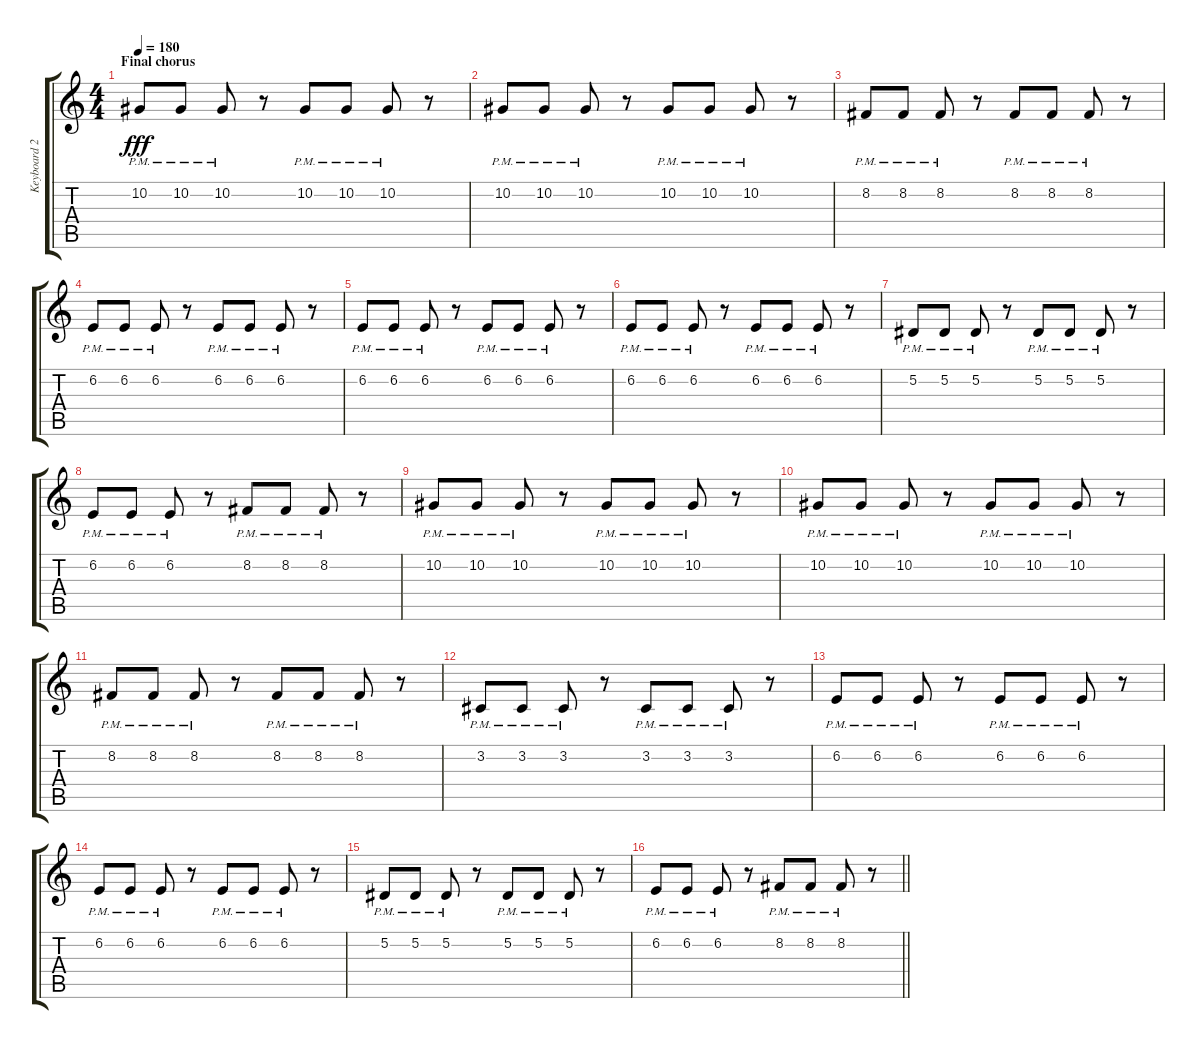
\track ("Keyboard 2" "Keyboard 2") {instrument stringensemble1}
\staff {score tabs}
\tuning (Eb4 Bb3 Gb3 Db3 Ab2 Db2) {hide}
\ts (4 4)
\section ("" "Final chorus")
\tempo 180
\clef g2
\ks c
10.2{pm}.8{dy fff} 10.2{pm}.8 10.2{pm}.8 r.8 10.2{pm}.8 10.2{pm}.8 10.2{pm}.8 r.8 |
10.2{pm}.8 10.2{pm}.8 10.2{pm}.8 r.8 10.2{pm}.8 10.2{pm}.8 10.2{pm}.8 r.8 |
8.2{pm}.8 8.2{pm}.8 8.2{pm}.8 r.8 8.2{pm}.8 8.2{pm}.8 8.2{pm}.8 r.8 |
6.2{pm}.8 6.2{pm}.8 6.2{pm}.8 r.8 6.2{pm}.8 6.2{pm}.8 6.2{pm}.8 r.8 |
6.2{pm}.8 6.2{pm}.8 6.2{pm}.8 r.8 6.2{pm}.8 6.2{pm}.8 6.2{pm}.8 r.8 |
6.2{pm}.8 6.2{pm}.8 6.2{pm}.8 r.8 6.2{pm}.8 6.2{pm}.8 6.2{pm}.8 r.8 |
5.2{pm}.8 5.2{pm}.8 5.2{pm}.8 r.8 5.2{pm}.8 5.2{pm}.8 5.2{pm}.8 r.8 |
6.2{pm}.8 6.2{pm}.8 6.2{pm}.8 r.8 8.2{pm}.8 8.2{pm}.8 8.2{pm}.8 r.8 |
10.2{pm}.8 10.2{pm}.8 10.2{pm}.8 r.8 10.2{pm}.8 10.2{pm}.8 10.2{pm}.8 r.8 |
10.2{pm}.8 10.2{pm}.8 10.2{pm}.8 r.8 10.2{pm}.8 10.2{pm}.8 10.2{pm}.8 r.8 |
8.2{pm}.8 8.2{pm}.8 8.2{pm}.8 r.8 8.2{pm}.8 8.2{pm}.8 8.2{pm}.8 r.8 |
3.2{pm}.8 3.2{pm}.8 3.2{pm}.8 r.8 3.2{pm}.8 3.2{pm}.8 3.2{pm}.8 r.8 |
6.2{pm}.8 6.2{pm}.8 6.2{pm}.8 r.8 6.2{pm}.8 6.2{pm}.8 6.2{pm}.8 r.8 |
6.2{pm}.8 6.2{pm}.8 6.2{pm}.8 r.8 6.2{pm}.8 6.2{pm}.8 6.2{pm}.8 r.8 |
5.2{pm}.8 5.2{pm}.8 5.2{pm}.8 r.8 5.2{pm}.8 5.2{pm}.8 5.2{pm}.8 r.8 |
\barLineRight lightlight
6.2{pm}.8 6.2{pm}.8 6.2{pm}.8 r.8 8.2{pm}.8 8.2{pm}.8 8.2{pm}.8 r.8
